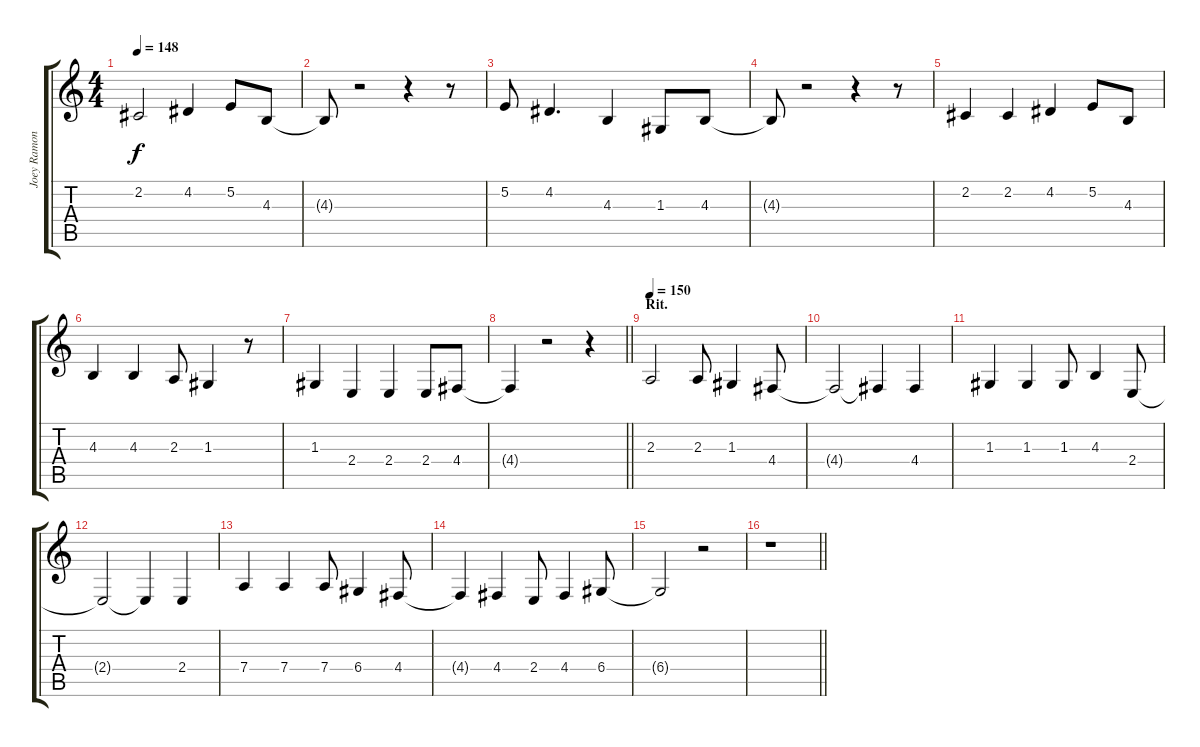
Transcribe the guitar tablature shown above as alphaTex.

\track ("Joey Ramone - ( Back Voice )" "Joey Ramon") {instrument tremolostrings}
\staff {score tabs}
\tuning (E4 B3 G3 D3 A2 E2) {hide}
\ts (4 4)
\tempo 148
\clef g2
\ks c
2.2.2{dy f} 4.2.4 5.2.8 4.3.8 |
4.3{t}.8 r.2 r.4 r.8 |
5.2.8 4.2.4{d} 4.3.4 1.3.8 4.3.8 |
4.3{t}.8 r.2 r.4 r.8 |
2.2.4 2.2.4 4.2.4 5.2.8 4.3.8 |
4.3.4 4.3.4 2.3.8 1.3.4 r.8 |
1.3.4 2.4.4 2.4.4 2.4.8 4.4.8 |
\barLineRight lightlight
4.4{t}.4 r.2 r.4 |
\section ("" "Rit.")
\tempo 150
2.3.2 2.3.8 1.3.4 4.4.8 |
4.4{t}.2 4.4{t}.4 4.4.4 |
1.3.4 1.3.4 1.3.8 4.3.4 2.4.8 |
2.4{t}.2 2.4{t}.4 2.4.4 |
7.4.4 7.4.4 7.4.8 6.4.4 4.4.8 |
4.4{t}.4 4.4.4 2.4.8 4.4.4 6.4.8 |
6.4{t}.2 r.2 |
\barLineRight lightlight
r.1
